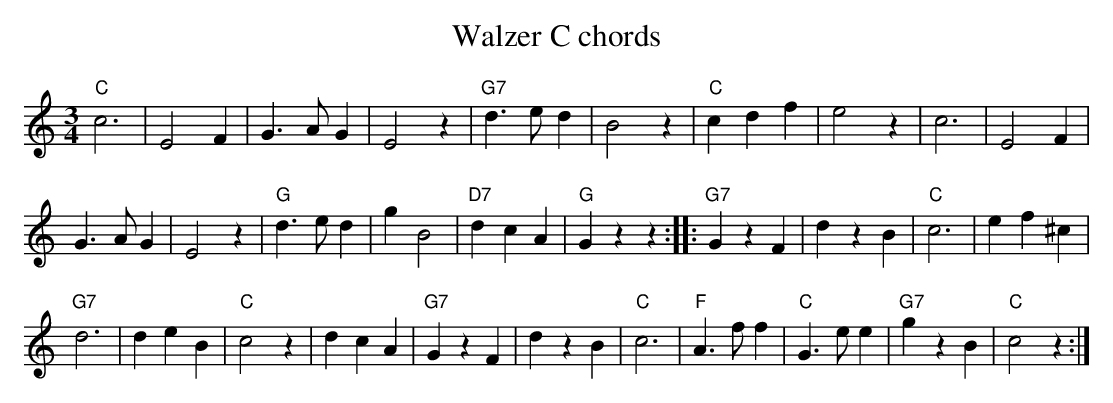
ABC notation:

X:1
T:Walzer C chords
M:3/4
L:1/4
K:C %%MIDI gchordon
"C"c3 | E2 F | G>A G | E2 z | "G7"d>e d | B2 z | "C"c d f | e2 z | c3 | E2 F |
G>A G | E2 z | "G"d>e d | g B2 | "D7"d c A | "G"G z z ::  "G7"G z F | d z B | "C"c3 | e f ^c |
"G7"d3 | d e B | "C"c2 z | d c A | "G7"G z F | d z B |  "C"c3 | "F"A>f f | "C"G>e e | "G7"g z B | "C"c2 z :|
